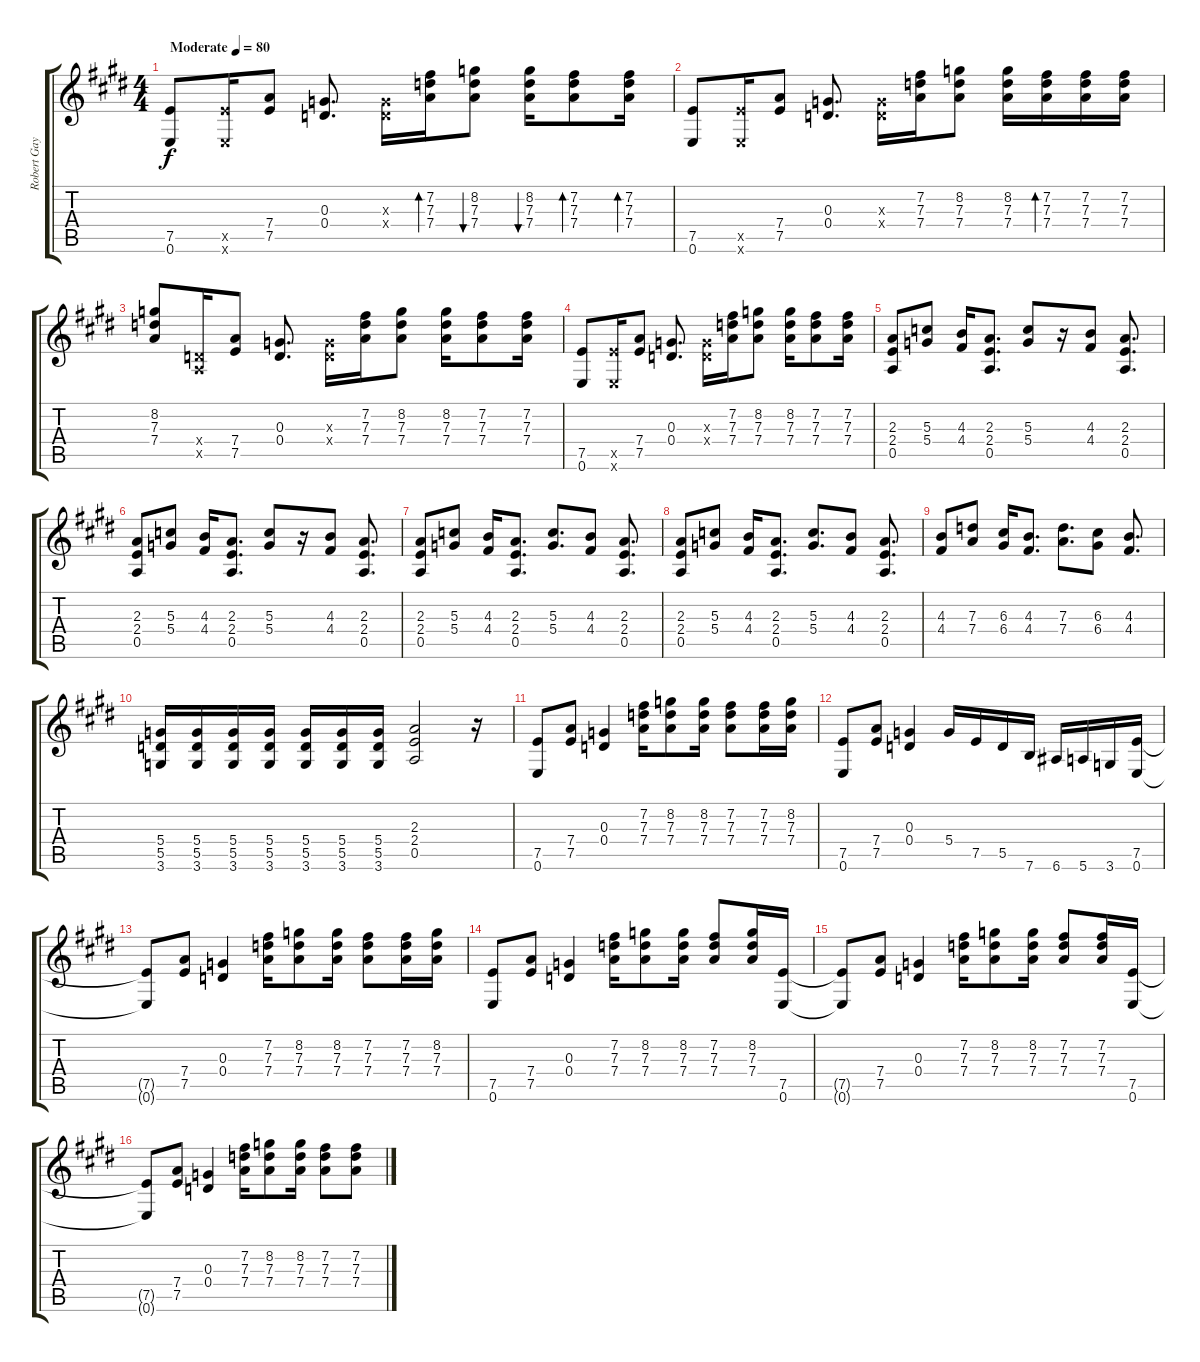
\track ("Robert Gay Guitar" "Robert Gay") {instrument overdrivenguitar}
\staff {score tabs}
\tuning (E4 B3 G3 D3 A2 E2) {hide}
\ts (4 4)
\tempo (80 "Moderate")
\clef g2
\ks e
(7.5 0.6).8{dy f instrument overdrivenguitar} (7.5{x} 0.6{x}).16 (7.4 7.5).8 (0.3 0.4).8{d} (0.3{x} 0.4{x}).16 (7.2 7.3 7.4).16{bd 60} (8.2 7.3 7.4).8{bu 60} (8.2 7.3 7.4).16{bu 60} (7.2 7.3 7.4).8{bd 60} (7.2 7.3 7.4).16{bd 60} |
(7.5 0.6).8 (7.5{x} 0.6{x}).16 (7.4 7.5).8 (0.3 0.4).8{d} (0.3{x} 0.4{x}).16 (7.2 7.3 7.4).16 (8.2 7.3 7.4).8 (8.2 7.3 7.4).16 (7.2 7.3 7.4).16{bd 60} (7.2 7.3 7.4).16 (7.2 7.3 7.4).16 |
(8.2 7.3 7.4).8 (0.4{x} 0.5{x}).16 (7.4 7.5).8 (0.3 0.4).8{d} (0.3{x} 0.4{x}).16 (7.2 7.3 7.4).16 (8.2 7.3 7.4).8 (8.2 7.3 7.4).16 (7.2 7.3 7.4).8 (7.2 7.3 7.4).16 |
(7.5 0.6).8 (7.5{x} 0.6{x}).16 (7.4 7.5).8 (0.3 0.4).8{d} (0.3{x} 0.4{x}).16 (7.2 7.3 7.4).16 (8.2 7.3 7.4).8 (8.2 7.3 7.4).16 (7.2 7.3 7.4).8 (7.2 7.3 7.4).16 |
(2.3 2.4 0.5).8 (5.3 5.4).8 (4.3 4.4).16 (2.3 2.4 0.5).8{d} (5.3 5.4).8 r.16 (4.3 4.4).8 (2.3 2.4 0.5).8{d} |
(2.3 2.4 0.5).8 (5.3 5.4).8 (4.3 4.4).16 (2.3 2.4 0.5).8{d} (5.3 5.4).8 r.16 (4.3 4.4).8 (2.3 2.4 0.5).8{d} |
(2.3 2.4 0.5).8 (5.3 5.4).8 (4.3 4.4).16 (2.3 2.4 0.5).8{d} (5.3 5.4).8{d} (4.3 4.4).8 (2.3 2.4 0.5).8{d} |
(2.3 2.4 0.5).8 (5.3 5.4).8 (4.3 4.4).16 (2.3 2.4 0.5).8{d} (5.3 5.4).8{d} (4.3 4.4).8 (2.3 2.4 0.5).8{d} |
(4.3 4.4).8 (7.3 7.4).8 (6.3 6.4).16 (4.3 4.4).8{d} (7.3 7.4).8{d} (6.3 6.4).8 (4.3 4.4).8{d} |
(5.4 5.5 3.6).16 (5.4 5.5 3.6).16 (5.4 5.5 3.6).16 (5.4 5.5 3.6).16 (5.4 5.5 3.6).16 (5.4 5.5 3.6).16 (5.4 5.5 3.6).16 (2.3 2.4 0.5).2 r.16 |
(7.5 0.6).8 (7.4 7.5).8 (0.3 0.4).4 (7.2 7.3 7.4).16 (8.2 7.3 7.4).8 (8.2 7.3 7.4).16 (7.2 7.3 7.4).8 (7.2 7.3 7.4).16 (8.2 7.3 7.4).16 |
(7.5 0.6).8 (7.4 7.5).8 (0.3 0.4).4 5.4.16 7.5.16 5.5.16 7.6.16 6.6.16 5.6.16 3.6.16 (7.5 0.6).16 |
(7.5{t} 0.6{t}).8 (7.4 7.5).8 (0.3 0.4).4 (7.2 7.3 7.4).16 (8.2 7.3 7.4).8 (8.2 7.3 7.4).16 (7.2 7.3 7.4).8 (7.2 7.3 7.4).16 (8.2 7.3 7.4).16 |
(7.5 0.6).8 (7.4 7.5).8 (0.3 0.4).4 (7.2 7.3 7.4).16 (8.2 7.3 7.4).8 (8.2 7.3 7.4).16 (7.2 7.3 7.4).8 (8.2 7.3 7.4).16 (7.5 0.6).16 |
(7.5{t} 0.6{t}).8 (7.4 7.5).8 (0.3 0.4).4 (7.2 7.3 7.4).16 (8.2 7.3 7.4).8 (8.2 7.3 7.4).16 (7.2 7.3 7.4).8 (7.2 7.3 7.4).16 (7.5 0.6).16 |
(7.5{t} 0.6{t}).8 (7.4 7.5).8 (0.3 0.4).4 (7.2 7.3 7.4).16 (8.2 7.3 7.4).8 (8.2 7.3 7.4).16 (7.2 7.3 7.4).8 (7.2 7.3 7.4).8
